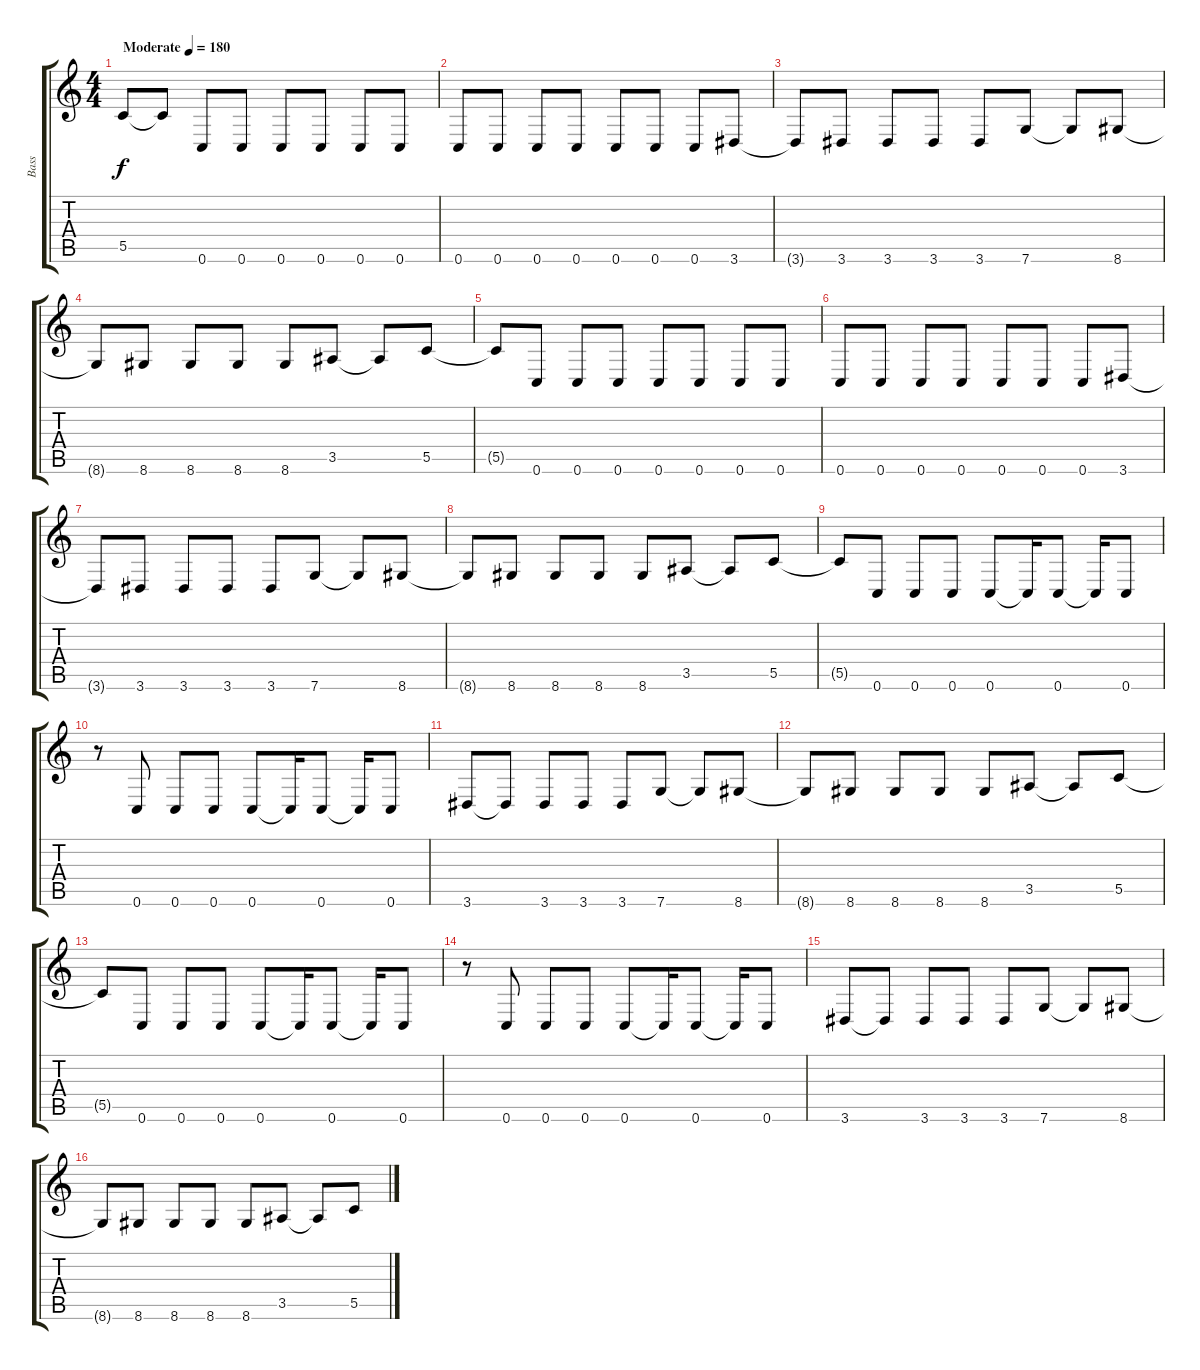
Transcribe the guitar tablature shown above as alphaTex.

\track ("Bass" "Bass") {instrument electricbasspick}
\staff {score tabs}
\tuning (D4 A3 F3 C3 G2 C2) {hide}
\ts (4 4)
\tempo (180 "Moderate")
\clef g2
\ks c
5.5.8{dy f instrument electricbasspick} 5.5{t}.8 0.6.8 0.6.8 0.6.8 0.6.8 0.6.8 0.6.8 |
0.6.8 0.6.8 0.6.8 0.6.8 0.6.8 0.6.8 0.6.8 3.6.8 |
3.6{t}.8 3.6.8 3.6.8 3.6.8 3.6.8 7.6.8 7.6{t}.8 8.6.8 |
8.6{t}.8 8.6.8 8.6.8 8.6.8 8.6.8 3.5.8 3.5{t}.8 5.5.8 |
5.5{t}.8 0.6.8 0.6.8 0.6.8 0.6.8 0.6.8 0.6.8 0.6.8 |
0.6.8 0.6.8 0.6.8 0.6.8 0.6.8 0.6.8 0.6.8 3.6.8 |
3.6{t}.8 3.6.8 3.6.8 3.6.8 3.6.8 7.6.8 7.6{t}.8 8.6.8 |
8.6{t}.8 8.6.8 8.6.8 8.6.8 8.6.8 3.5.8 3.5{t}.8 5.5.8 |
5.5{t}.8 0.6.8 0.6.8 0.6.8 0.6.8 0.6{t}.16 0.6.8 0.6{t}.16 0.6.8 |
r.8 0.6.8 0.6.8 0.6.8 0.6.8 0.6{t}.16 0.6.8 0.6{t}.16 0.6.8 |
3.6.8 3.6{t}.8 3.6.8 3.6.8 3.6.8 7.6.8 7.6{t}.8 8.6.8 |
8.6{t}.8 8.6.8 8.6.8 8.6.8 8.6.8 3.5.8 3.5{t}.8 5.5.8 |
5.5{t}.8 0.6.8 0.6.8 0.6.8 0.6.8 0.6{t}.16 0.6.8 0.6{t}.16 0.6.8 |
r.8 0.6.8 0.6.8 0.6.8 0.6.8 0.6{t}.16 0.6.8 0.6{t}.16 0.6.8 |
3.6.8 3.6{t}.8 3.6.8 3.6.8 3.6.8 7.6.8 7.6{t}.8 8.6.8 |
8.6{t}.8 8.6.8 8.6.8 8.6.8 8.6.8 3.5.8 3.5{t}.8 5.5.8
